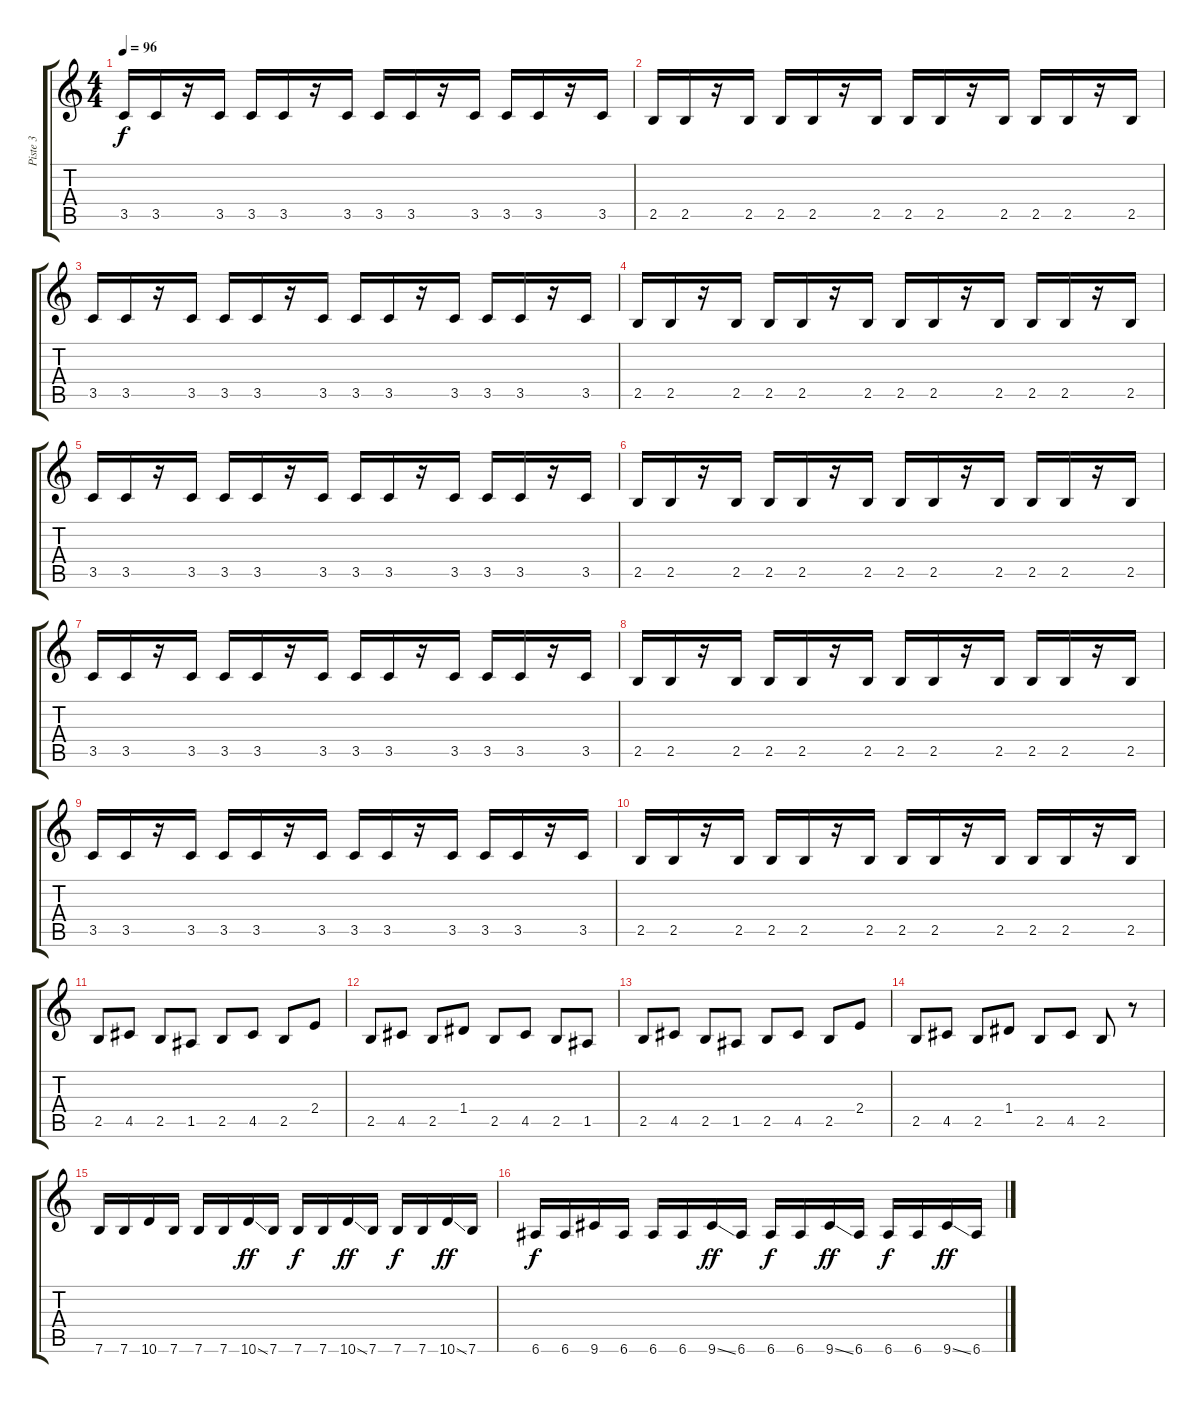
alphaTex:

\track ("Piste 3" "Piste 3") {instrument electricbasspick}
\staff {score tabs}
\tuning (E4 B3 G3 D3 A2 E2) {hide}
\ts (4 4)
\tempo 96
\clef g2
\ks c
3.5.16{dy f} 3.5.16 r.16 3.5.16 3.5.16 3.5.16 r.16 3.5.16 3.5.16 3.5.16 r.16 3.5.16 3.5.16 3.5.16 r.16 3.5.16 |
2.5.16 2.5.16 r.16 2.5.16 2.5.16 2.5.16 r.16 2.5.16 2.5.16 2.5.16 r.16 2.5.16 2.5.16 2.5.16 r.16 2.5.16 |
3.5.16 3.5.16 r.16 3.5.16 3.5.16 3.5.16 r.16 3.5.16 3.5.16 3.5.16 r.16 3.5.16 3.5.16 3.5.16 r.16 3.5.16 |
2.5.16 2.5.16 r.16 2.5.16 2.5.16 2.5.16 r.16 2.5.16 2.5.16 2.5.16 r.16 2.5.16 2.5.16 2.5.16 r.16 2.5.16 |
3.5.16 3.5.16 r.16 3.5.16 3.5.16 3.5.16 r.16 3.5.16 3.5.16 3.5.16 r.16 3.5.16 3.5.16 3.5.16 r.16 3.5.16 |
2.5.16 2.5.16 r.16 2.5.16 2.5.16 2.5.16 r.16 2.5.16 2.5.16 2.5.16 r.16 2.5.16 2.5.16 2.5.16 r.16 2.5.16 |
3.5.16 3.5.16 r.16 3.5.16 3.5.16 3.5.16 r.16 3.5.16 3.5.16 3.5.16 r.16 3.5.16 3.5.16 3.5.16 r.16 3.5.16 |
2.5.16 2.5.16 r.16 2.5.16 2.5.16 2.5.16 r.16 2.5.16 2.5.16 2.5.16 r.16 2.5.16 2.5.16 2.5.16 r.16 2.5.16 |
3.5.16 3.5.16 r.16 3.5.16 3.5.16 3.5.16 r.16 3.5.16 3.5.16 3.5.16 r.16 3.5.16 3.5.16 3.5.16 r.16 3.5.16 |
2.5.16 2.5.16 r.16 2.5.16 2.5.16 2.5.16 r.16 2.5.16 2.5.16 2.5.16 r.16 2.5.16 2.5.16 2.5.16 r.16 2.5.16 |
2.5.8 4.5.8 2.5.8 1.5.8 2.5.8 4.5.8 2.5.8 2.4.8 |
2.5.8 4.5.8 2.5.8 1.4.8 2.5.8 4.5.8 2.5.8 1.5.8 |
2.5.8 4.5.8 2.5.8 1.5.8 2.5.8 4.5.8 2.5.8 2.4.8 |
2.5.8 4.5.8 2.5.8 1.4.8 2.5.8 4.5.8 2.5.8 r.8 |
7.6.16 7.6.16 10.6.16 7.6.16 7.6.16 7.6.16 10.6{ss}.16{dy ff} 7.6.16 7.6.16{dy f} 7.6.16 10.6{ss}.16{dy ff} 7.6.16 7.6.16{dy f} 7.6.16 10.6{ss}.16{dy ff} 7.6.16 |
6.6.16{dy f} 6.6.16 9.6.16 6.6.16 6.6.16 6.6.16 9.6{ss}.16{dy ff} 6.6.16 6.6.16{dy f} 6.6.16 9.6{ss}.16{dy ff} 6.6.16 6.6.16{dy f} 6.6.16 9.6{ss}.16{dy ff} 6.6.16
